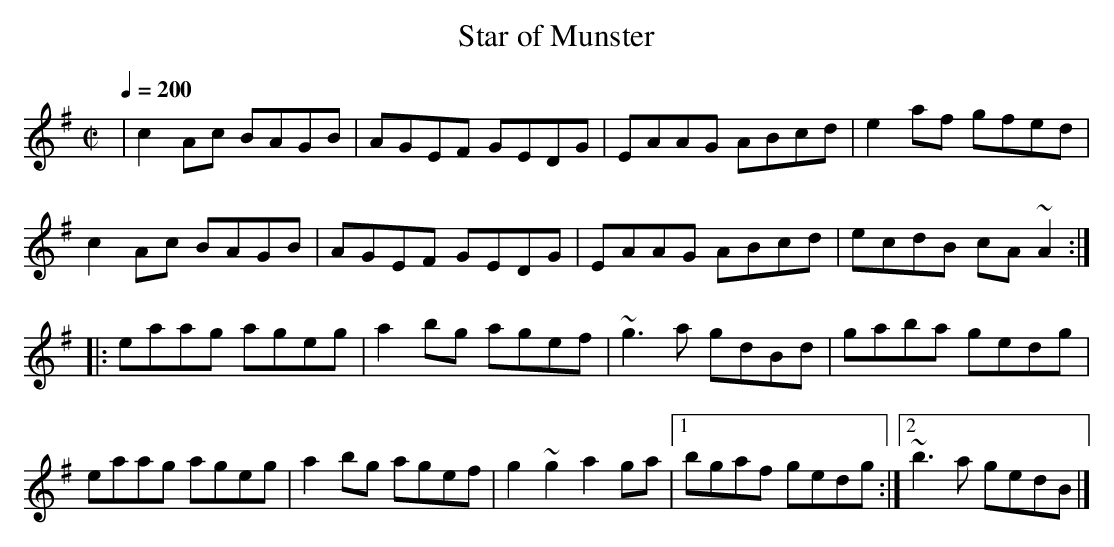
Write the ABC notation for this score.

X:1
T:Star of Munster
M:C|
L:1/8
Q:1/4=200
K:G % A dorian
|c2Ac BAGB|AGEF GEDG|EAAG ABcd|e2af gfed|
c2Ac BAGB|AGEF GEDG|EAAG ABcd|ecdB cA~A2:|
|:eaag ageg|a2bg agef|~g3a gdBd|gaba gedg|
eaag ageg|a2bg agef|g2~g2 a2ga|1 bgaf gedg:|2 ~b3a gedB|]
